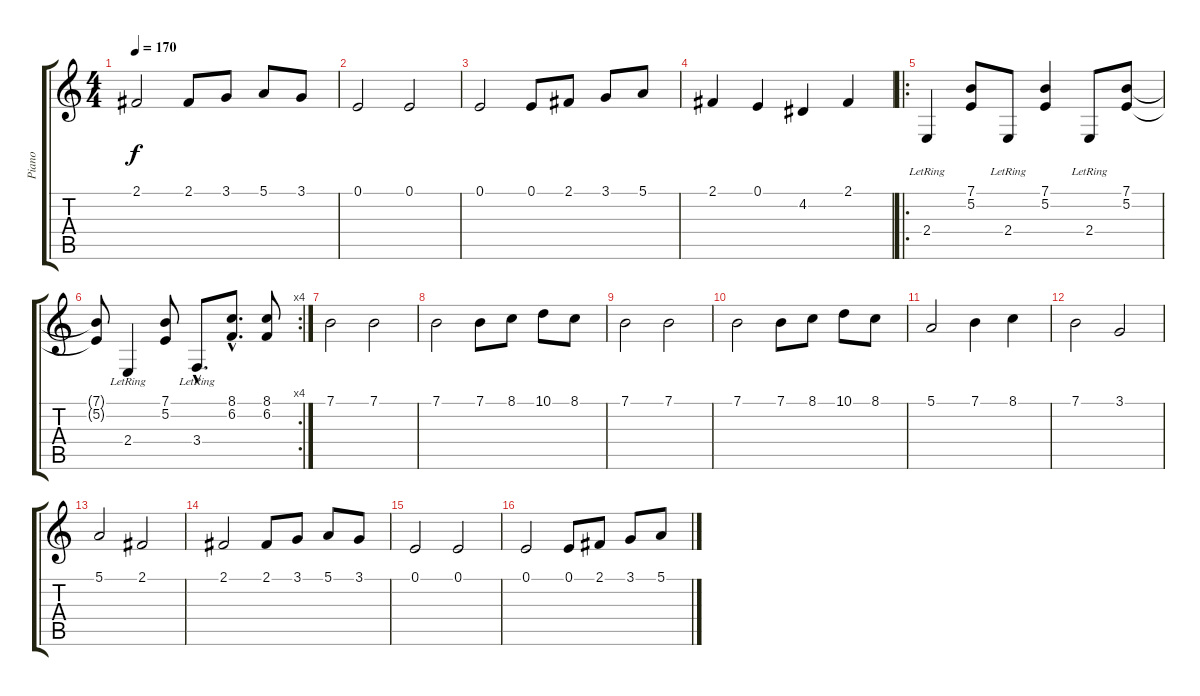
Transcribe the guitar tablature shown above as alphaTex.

\track ("Piano" "Piano") {instrument acousticgrandpiano}
\staff {score tabs}
\tuning (E4 B3 G3 D3 A2 E2) {hide}
\ts (4 4)
\tempo 170
\clef g2
\ks c
2.1.2{dy f} 2.1.8 3.1.8 5.1.8 3.1.8 |
0.1.2 0.1.2 |
0.1.2 0.1.8 2.1.8 3.1.8 5.1.8 |
2.1.4 0.1.4 4.2.4 2.1.4 |
\ro
2.4{lr}.4 (7.1 5.2).8 2.4{lr}.8 (7.1 5.2).4 2.4{lr}.8 (7.1 5.2).8 |
\rc 4
(7.1{t} 5.2{t}).8 2.4{lr}.4 (7.1 5.2).8 3.4{hac lr}.8{d} (8.1{hac} 6.2{hac}).8{d} (8.1 6.2).8 |
7.1.2 7.1.2 |
7.1.2 7.1.8 8.1.8 10.1.8 8.1.8 |
7.1.2 7.1.2 |
7.1.2 7.1.8 8.1.8 10.1.8 8.1.8 |
5.1.2 7.1.4 8.1.4 |
7.1.2 3.1.2 |
5.1.2 2.1.2 |
2.1.2 2.1.8 3.1.8 5.1.8 3.1.8 |
0.1.2 0.1.2 |
0.1.2 0.1.8 2.1.8 3.1.8 5.1.8
